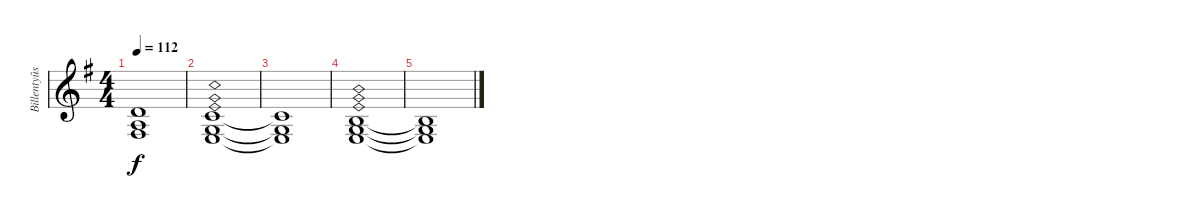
\track ("Billentyûs 2 (Jon Lord)" "Billentyûs") {instrument percussiveorgan}
\staff {score}
\tuning (E4 B3 G3 D3 A2 E2) {hide}
\ts (4 4)
\tempo 112
\clef g2
\ks g
(3.2{t} 2.3{t} 4.4{t}).1{dy f} |
(1.2{ph 12} 0.3{ph 12} 2.4{ph 12}).1 |
(1.2{t} 0.3{t} 2.4{t}).1 |
(0.2{ph 12} 0.3{ph 12} 2.4{ph 12}).1 |
(0.2{t} 0.3{t} 2.4{t}).1
